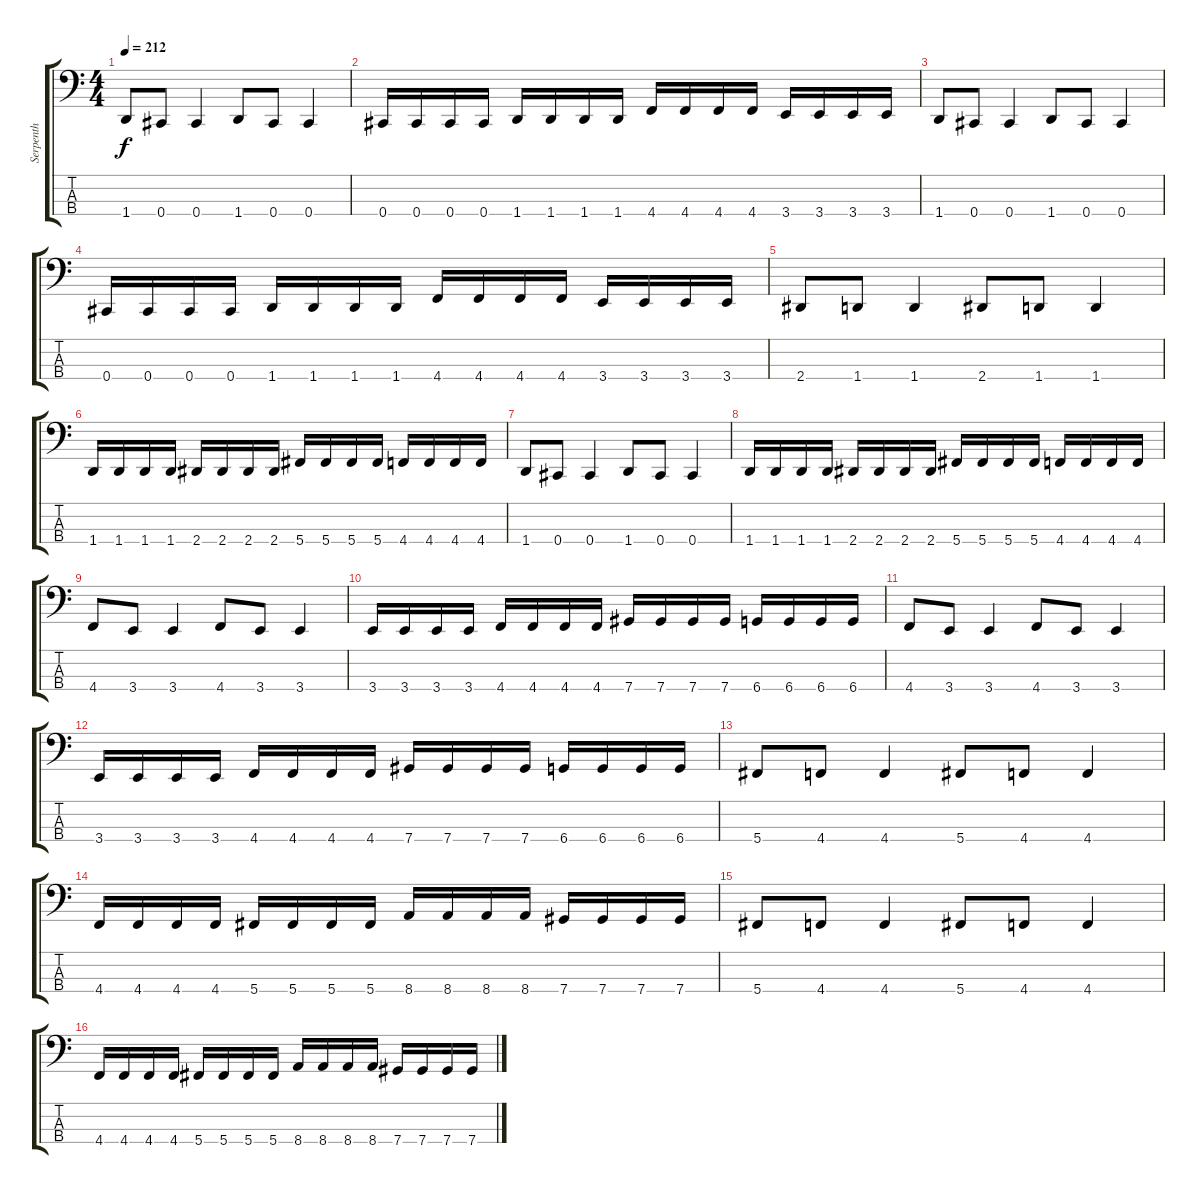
\track ("Serpenth" "Serpenth") {instrument electricbasspick}
\staff {score tabs}
\tuning (E2 B1 Gb1 Db1) {hide}
\ts (4 4)
\tempo 212
\clef f4
\ks c
1.4.8{dy f instrument electricbasspick} 0.4.8 0.4.4 1.4.8 0.4.8 0.4.4 |
0.4.16 0.4.16 0.4.16 0.4.16 1.4.16 1.4.16 1.4.16 1.4.16 4.4.16 4.4.16 4.4.16 4.4.16 3.4.16 3.4.16 3.4.16 3.4.16 |
1.4.8 0.4.8 0.4.4 1.4.8 0.4.8 0.4.4 |
0.4.16 0.4.16 0.4.16 0.4.16 1.4.16 1.4.16 1.4.16 1.4.16 4.4.16 4.4.16 4.4.16 4.4.16 3.4.16 3.4.16 3.4.16 3.4.16 |
2.4.8 1.4.8 1.4.4 2.4.8 1.4.8 1.4.4 |
1.4.16 1.4.16 1.4.16 1.4.16 2.4.16 2.4.16 2.4.16 2.4.16 5.4.16 5.4.16 5.4.16 5.4.16 4.4.16 4.4.16 4.4.16 4.4.16 |
1.4.8 0.4.8 0.4.4 1.4.8 0.4.8 0.4.4 |
1.4.16 1.4.16 1.4.16 1.4.16 2.4.16 2.4.16 2.4.16 2.4.16 5.4.16 5.4.16 5.4.16 5.4.16 4.4.16 4.4.16 4.4.16 4.4.16 |
4.4.8 3.4.8 3.4.4 4.4.8 3.4.8 3.4.4 |
3.4.16 3.4.16 3.4.16 3.4.16 4.4.16 4.4.16 4.4.16 4.4.16 7.4.16 7.4.16 7.4.16 7.4.16 6.4.16 6.4.16 6.4.16 6.4.16 |
4.4.8 3.4.8 3.4.4 4.4.8 3.4.8 3.4.4 |
3.4.16 3.4.16 3.4.16 3.4.16 4.4.16 4.4.16 4.4.16 4.4.16 7.4.16 7.4.16 7.4.16 7.4.16 6.4.16 6.4.16 6.4.16 6.4.16 |
5.4.8 4.4.8 4.4.4 5.4.8 4.4.8 4.4.4 |
4.4.16 4.4.16 4.4.16 4.4.16 5.4.16 5.4.16 5.4.16 5.4.16 8.4.16 8.4.16 8.4.16 8.4.16 7.4.16 7.4.16 7.4.16 7.4.16 |
5.4.8 4.4.8 4.4.4 5.4.8 4.4.8 4.4.4 |
4.4.16 4.4.16 4.4.16 4.4.16 5.4.16 5.4.16 5.4.16 5.4.16 8.4.16 8.4.16 8.4.16 8.4.16 7.4.16 7.4.16 7.4.16 7.4.16
